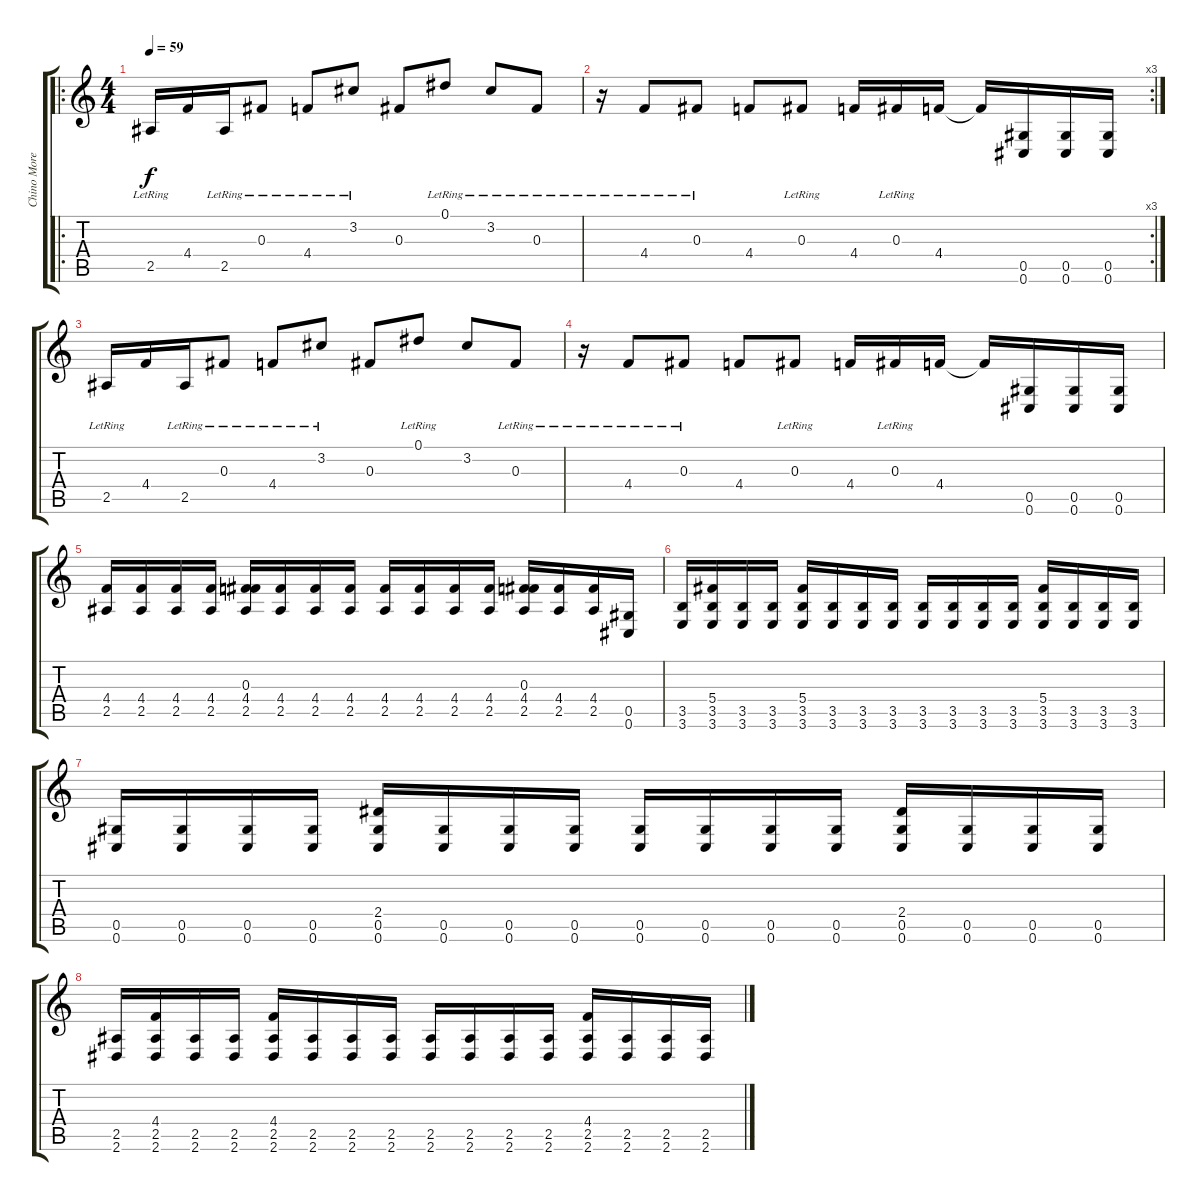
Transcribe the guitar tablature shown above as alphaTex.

\track ("Chino Moreno guitars" "Chino More") {instrument electricguitarjazz}
\staff {score tabs}
\tuning (Eb4 Bb3 Gb3 Db3 Ab2 Db2) {hide}
\ro
\ts (4 4)
\tempo 59
\clef g2
\ks c
2.5{lr}.16{dy f balance 8 instrument electricguitarjazz} 4.4.16 2.5{lr}.16 0.3{lr}.8 4.4{lr}.8 3.2{lr}.8 0.3.8 0.1{lr}.8 3.2{lr}.8 0.3{lr}.8 |
\rc 3
r.16 4.4{lr}.8 0.3{lr}.8 4.4.8 0.3{lr}.8 4.4.16 0.3{lr}.16 4.4.16 4.4{t}.16 (0.5 0.6).16 (0.5 0.6).16 (0.5 0.6).16 |
2.5{lr}.16 4.4.16 2.5{lr}.16 0.3{lr}.8 4.4{lr}.8 3.2{lr}.8 0.3.8 0.1{lr}.8 3.2.8 0.3{lr}.8 |
r.16 4.4{lr}.8 0.3{lr}.8 4.4.8 0.3{lr}.8 4.4.16 0.3{lr}.16 4.4.16 4.4{t}.16 (0.5 0.6).16 (0.5 0.6).16 (0.5 0.6).16 |
(4.4 2.5).16{balance 2 instrument distortionguitar} (4.4 2.5).16 (4.4 2.5).16 (4.4 2.5).16 (0.3 4.4 2.5).16 (4.4 2.5).16 (4.4 2.5).16 (4.4 2.5).16 (4.4 2.5).16 (4.4 2.5).16 (4.4 2.5).16 (4.4 2.5).16 (0.3 4.4 2.5).16 (4.4 2.5).16 (4.4 2.5).16 (0.5 0.6).16 |
(3.5 3.6).16 (5.4 3.5 3.6).16 (3.5 3.6).16 (3.5 3.6).16 (5.4 3.5 3.6).16 (3.5 3.6).16 (3.5 3.6).16 (3.5 3.6).16 (3.5 3.6).16 (3.5 3.6).16 (3.5 3.6).16 (3.5 3.6).16 (5.4 3.5 3.6).16 (3.5 3.6).16 (3.5 3.6).16 (3.5 3.6).16 |
(0.5 0.6).16 (0.5 0.6).16 (0.5 0.6).16 (0.5 0.6).16 (2.4 0.5 0.6).16 (0.5 0.6).16 (0.5 0.6).16 (0.5 0.6).16 (0.5 0.6).16 (0.5 0.6).16 (0.5 0.6).16 (0.5 0.6).16 (2.4 0.5 0.6).16 (0.5 0.6).16 (0.5 0.6).16 (0.5 0.6).16 |
(2.5 2.6).16 (4.4 2.5 2.6).16 (2.5 2.6).16 (2.5 2.6).16 (4.4 2.5 2.6).16 (2.5 2.6).16 (2.5 2.6).16 (2.5 2.6).16 (2.5 2.6).16 (2.5 2.6).16 (2.5 2.6).16 (2.5 2.6).16 (4.4 2.5 2.6).16 (2.5 2.6).16 (2.5 2.6).16 (2.5 2.6).16
